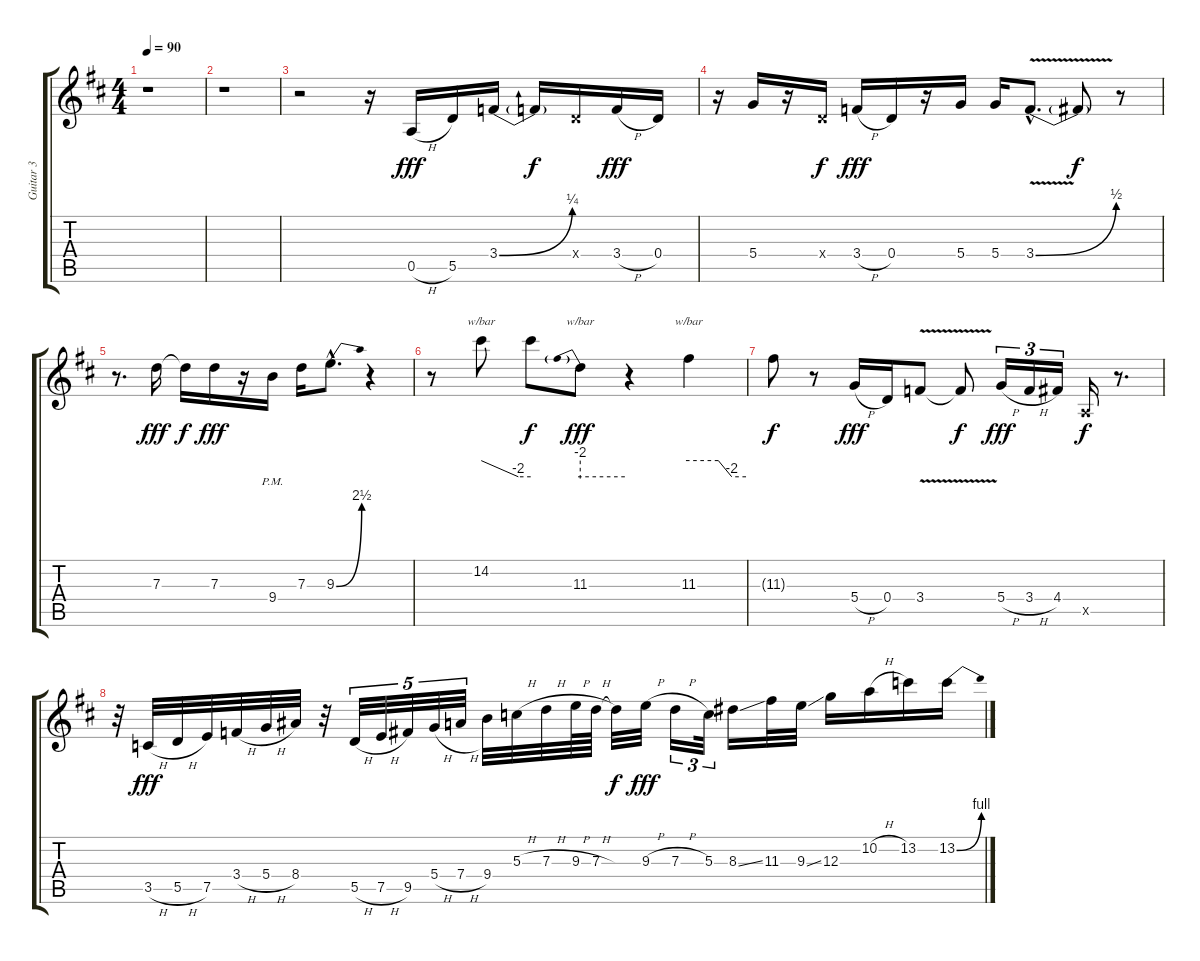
\track ("Guitar 3" "Guitar 3") {instrument distortionguitar}
\staff {score tabs}
\tuning (E4 B3 G3 D3 A2 D2) {hide}
\ts (4 4)
\tempo 90
\clef g2
\ks d
r.1{dy fff} |
r.1 |
r.2 r.16 0.5{h}.16 5.5.16 3.4{be (bend 0 0 60 1)}.16 3.4{t}.16{dy f} 0.4{x}.16 3.4{h}.16{dy fff} 0.4.16 |
r.16 5.4.16 r.16 0.4{x}.16{dy f} 3.4{h}.16{dy fff} 0.4.16 r.16 5.4.16 5.4.16 3.4{be (bend 0 0 60 2) v hac}.8{d} 3.4{t}.8{dy f} r.8 |
r.8{d} 7.3.16{dy fff} 7.3{t}.16{dy f} 7.3.16{dy fff} r.16 9.4{pm}.16 7.3.16 9.3{be (bend 0 0 60 10) hac}.8{d} r.4 |
r.8 14.2.8{tbe (custom default 0 0 45 -8 60 -8)} 14.2{t}.8{dy f} 11.3.8{tbe (predive default 0 -8 60 -8) dy fff} r.4 11.3.4{tbe (custom default 0 0 31 0 45 -8 60 -8)} |
11.3{t}.8{dy f} r.8 5.4{h}.16{dy fff} 0.4.16 3.4{v}.8 3.4{t}.8{dy f} 5.4{h}.16{tu (3 2) dy fff} 3.4{h}.16{tu (3 2)} 4.4.16{tu (3 2)} 0.5{x}.16{dy f} r.8{d} |
r.32 3.5{h}.32{dy fff} 5.5{h}.32 7.5.32 3.4{h}.32 5.4{h}.32 8.4.32 r.32 5.5{h}.32{tu (5 4)} 7.5{h}.32{tu (5 4)} 9.5.32{tu (5 4)} 5.4{h}.32{tu (5 4)} 7.4{h}.32{tu (5 4)} 9.4.32 5.3{h}.32 7.3{h}.32 9.3{h}.64 7.3{h}.64 7.3{t}.32{dy f} 9.3{h}.32{dy fff} 7.3{h}.16{tu (3 2)} 5.3.32{tu (3 2)} 8.3{ss}.16 11.3.32 9.3{ss}.32 12.3.16 10.2{h}.16 13.2.16 13.2{be (bend 0 0 60 4)}.16
